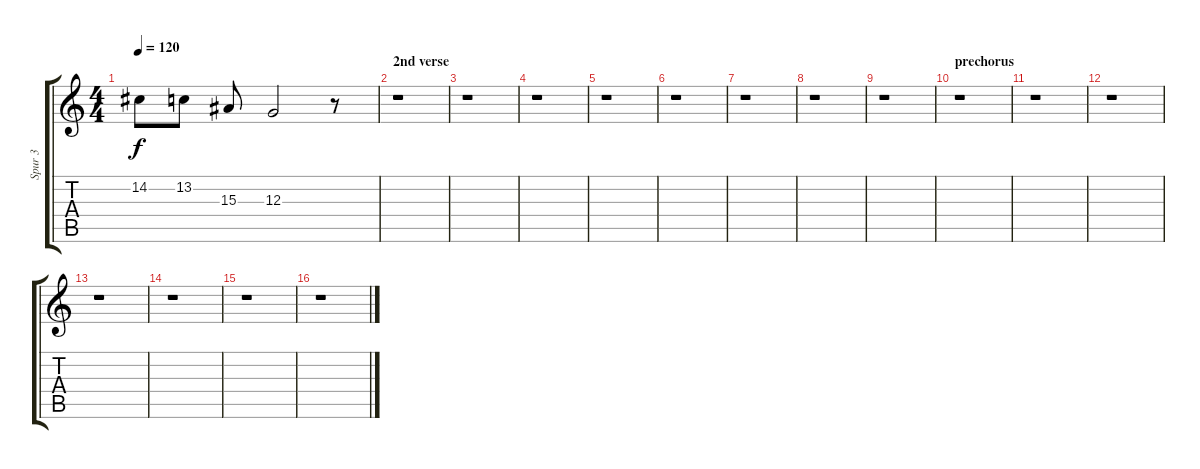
\track ("Spur 3" "Spur 3") {instrument lead2sawtooth}
\staff {score tabs}
\tuning (E4 B3 G3 D3 A2 E2) {hide}
\ts (4 4)
\tempo 120
\clef g2
\ks c
14.2.8{dy f} 13.2.8 15.3.8 12.3.2 r.8 |
\section ("" "2nd verse")
r.1 |
r.1 |
r.1 |
r.1 |
r.1 |
r.1 |
r.1 |
r.1 |
\section ("" "prechorus")
r.1 |
r.1 |
r.1 |
r.1 |
r.1 |
r.1 |
r.1
